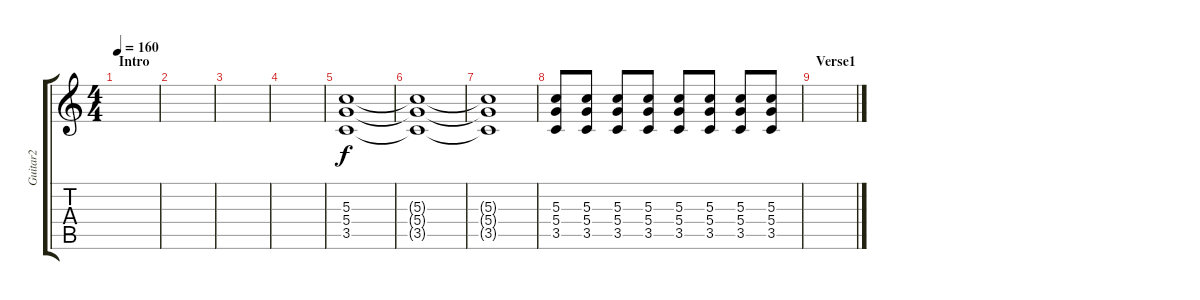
\track ("Guitar2" "Guitar2") {instrument distortionguitar}
\staff {score tabs}
\tuning (E4 B3 G3 D3 A2 E2) {hide}
\ts (4 4)
\section ("" "Intro")
\tempo 160
\clef g2
\ks c
|
|
|
|
(5.3 5.4 3.5).1{volume 4} |
(5.3{t} 5.4{t} 3.5{t}).1 |
(5.3{t} 5.4{t} 3.5{t}).1 |
(5.3 5.4 3.5).8{volume 11} (5.3 5.4 3.5).8 (5.3 5.4 3.5).8 (5.3 5.4 3.5).8 (5.3 5.4 3.5).8 (5.3 5.4 3.5).8 (5.3 5.4 3.5).8 (5.3 5.4 3.5).8 |
\section ("" "Verse1")
